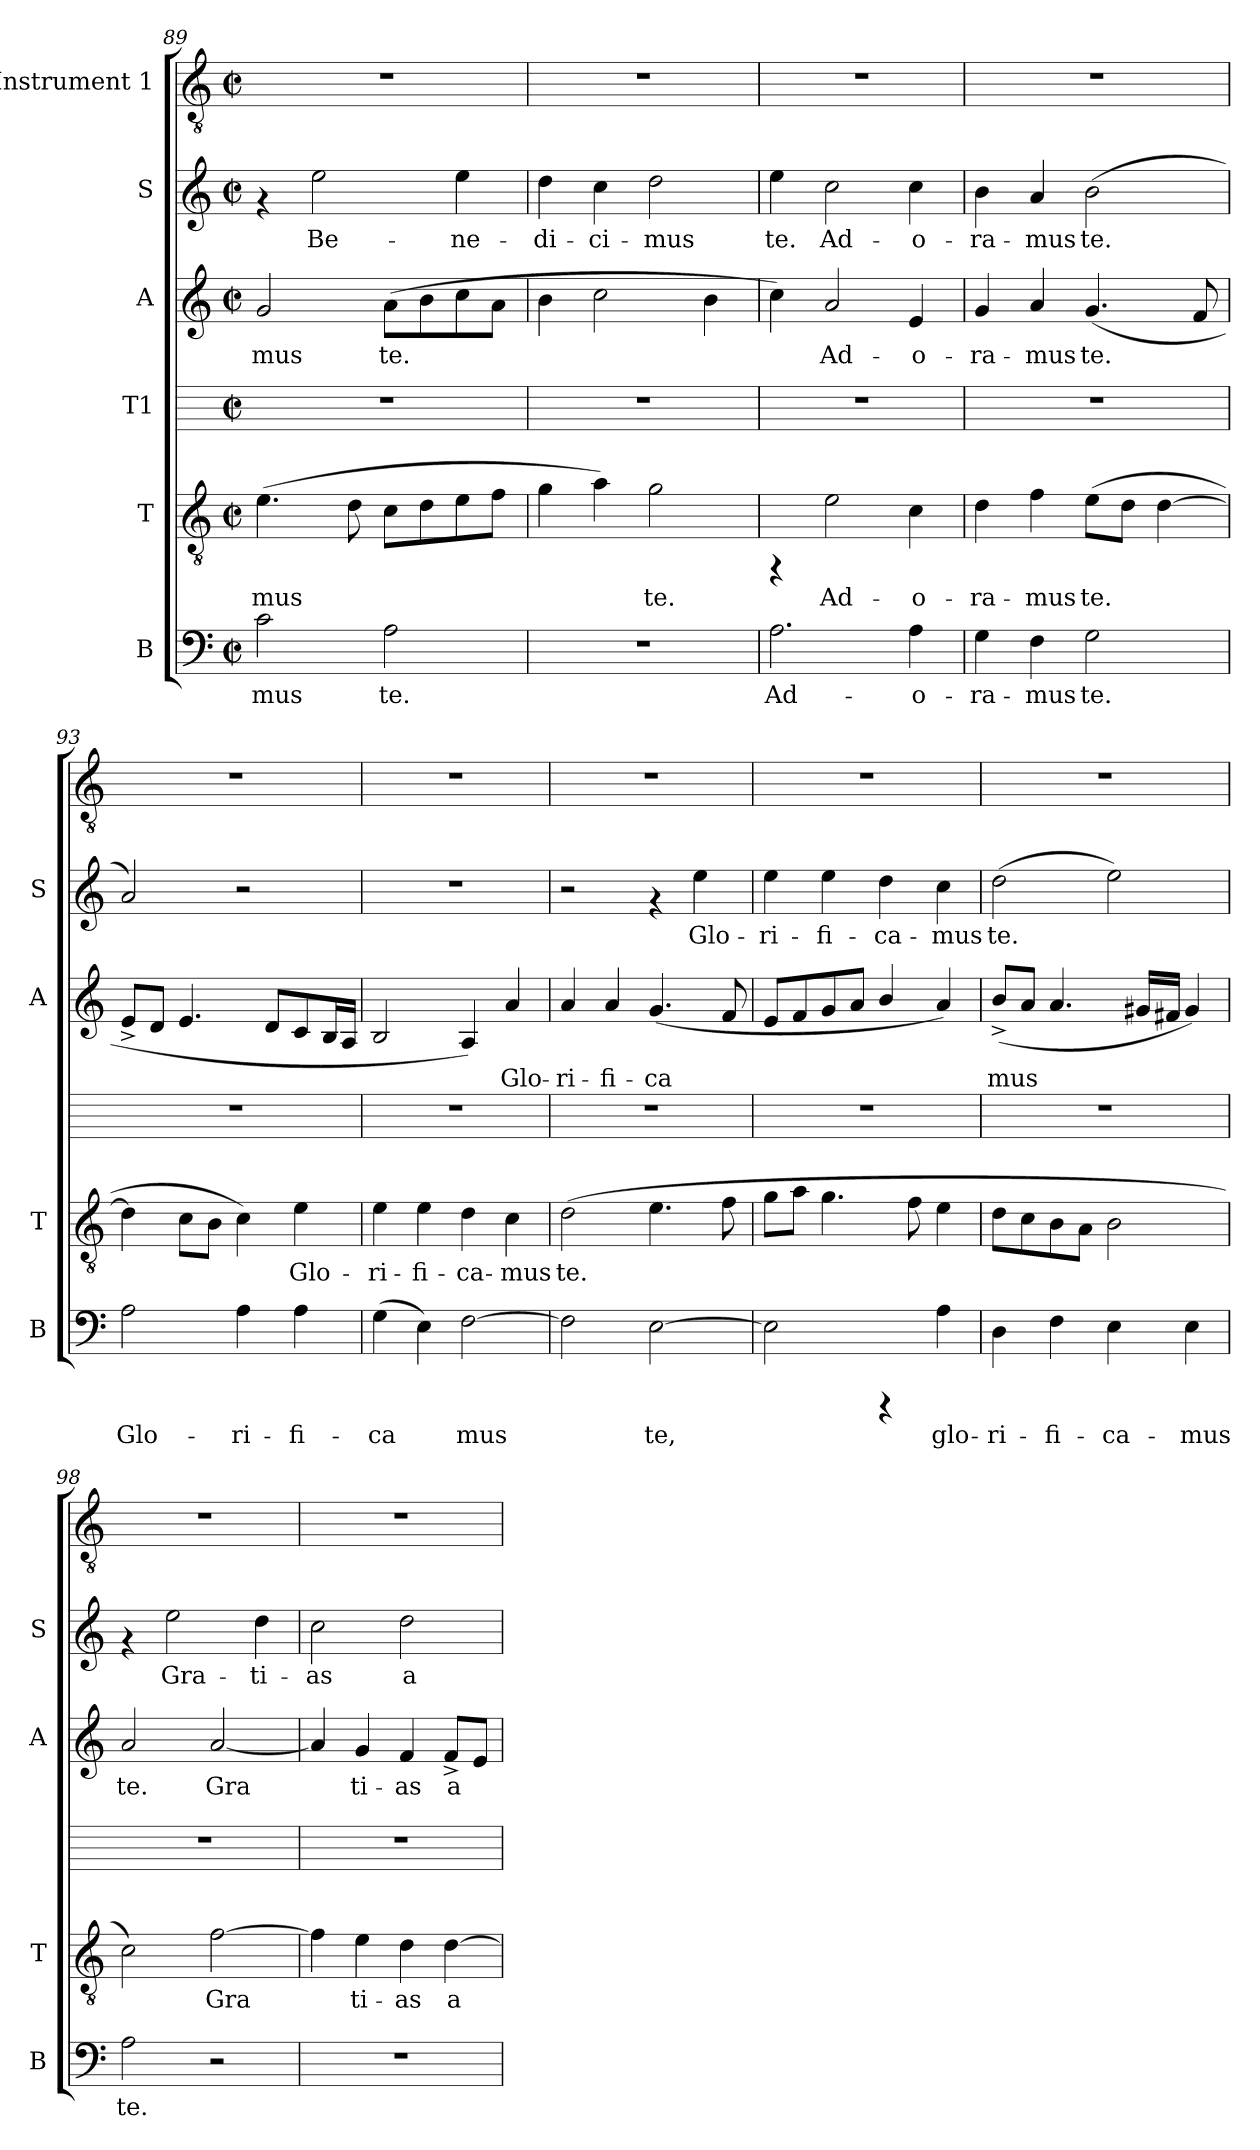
**kern	**text	**kern	**text	**kern	**kern	**text	**kern	**text	**kern
*part6	*part6	*part5	*part5	*part4	*part3	*part3	*part2	*part2	*part1
*staff6	*staff6	*staff5	*staff5	*staff4	*staff3	*staff3	*staff2	*staff2	*staff1
*I"B	*	*I"T	*	*I"T1	*I"A	*	*I"S	*	*I"Instrument 1
*I'B	*	*I'T	*	*	*I'A	*	*I'S	*	*
*clefF4	*	*clefGv2	*	*	*clefG2	*	*clefG2	*	*clefGv2
*k[]	*	*k[]	*	*k[]	*k[]	*	*k[]	*	*k[]
*C:	*	*C:	*	*C:	*C:	*	*C:	*	*C:
*M2/2	*	*M2/2	*	*M2/2	*M2/2	*	*M2/2	*	*M2/2
*met(c|)	*	*met(c|)	*	*met(c|)	*met(c|)	*	*met(c|)	*	*met(c|)
=89	=89	=89	=89	=89	=89	=89	=89	=89	=89
!	!LO:LY:b:cj	!	!LO:LY:b:cj	!	!	!LO:LY:b:cj	!	!	!
2c\	-mus	(>4.e\	-mus	1r	2g/	-mus	4rf	.	1r
!	!	!	!	!	!	!	!	!LO:LY:b:cj	!
.	.	.	.	.	.	.	2ee\	Be-	.
!	!	!	!LO:LY:b:cj	!	!	!	!	!	!
.	.	8d\	.	.	.	.	.	.	.
!	!LO:LY:b:cj	!	!LO:LY:b:cj	!	!	!LO:LY:b:cj	!	!	!
2A\	te.	8c\L	.	.	(>8a\L	te.	.	.	.
!	!	!	!LO:LY:b:cj	!	!	!LO:LY:b:cj	!	!	!
.	.	8d\	.	.	8b\	.	.	.	.
!	!	!	!LO:LY:b:cj	!	!	!LO:LY:b:cj	!	!LO:LY:b:cj	!
.	.	8e\	.	.	8cc\	.	4ee\	-ne-	.
!	!	!	!LO:LY:b:cj	!	!	!LO:LY:b:cj	!	!	!
.	.	8f\J	.	.	8a\J	.	.	.	.
=90	=90	=90	=90	=90	=90	=90	=90	=90	=90
!	!	!	!LO:LY:b:cj	!	!	!LO:LY:b:cj	!	!LO:LY:b:cj	!
1r	.	4g\	.	1r	4b\	.	4dd\	-di-	1r
!	!	!	!LO:LY:b:cj	!	!	!LO:LY:b:cj	!	!LO:LY:b:cj	!
.	.	4a\)	.	.	2cc\	.	4cc\	-ci-	.
!	!	!	!LO:LY:b:cj	!	!	!	!	!LO:LY:b:cj	!
.	.	2g\	te.	.	.	.	2dd\	-mus	.
!	!	!	!	!	!	!LO:LY:b:cj	!	!	!
.	.	.	.	.	4b\	.	.	.	.
=91	=91	=91	=91	=91	=91	=91	=91	=91	=91
!	!LO:LY:b:cj	!	!	!	!	!LO:LY:b:cj	!	!LO:LY:b:cj	!
2.A\	Ad-	4rFF	.	1r	4cc\)	.	4ee\	te.	1r
!	!	!	!LO:LY:b:cj	!	!	!LO:LY:b:cj	!	!LO:LY:b:cj	!
.	.	2e\	Ad-	.	2a/	Ad-	2cc\	Ad-	.
!	!LO:LY:b:cj	!	!LO:LY:b:cj	!	!	!LO:LY:b:cj	!	!LO:LY:b:cj	!
4A\	-o-	4c\	-o-	.	4e/	-o-	4cc\	-o-	.
!!LO:LB:g=z
=92	=92	=92	=92	=92	=92	=92	=92	=92	=92
!	!LO:LY:b:cj	!	!LO:LY:b:cj	!	!	!LO:LY:b:cj	!	!LO:LY:b:cj	!
4G\	-ra-	4d\	-ra-	1r	4g/	-ra-	4b\	-ra-	1r
!	!LO:LY:b:cj	!	!LO:LY:b:cj	!	!	!LO:LY:b:cj	!	!LO:LY:b:cj	!
4F\	-mus	4f\	-mus	.	4a/	-mus	4a/	-mus	.
!	!LO:LY:b:cj	!	!LO:LY:b:cj	!	!	!LO:LY:b:cj	!	!LO:LY:b:cj	!
2G\	te.	(>8e\L	te.	.	(<4.g/	te.	(>2b\	te.	.
!	!	!	!LO:LY:b:cj	!	!	!	!	!	!
.	.	8d\J	.	.	.	.	.	.	.
!	!	!	!LO:LY:b:cj	!	!	!	!	!	!
.	.	[>4d\	.	.	.	.	.	.	.
!	!	!	!	!	!	!LO:LY:b:cj	!	!	!
.	.	.	.	.	8f/	.	.	.	.
=93	=93	=93	=93	=93	=93	=93	=93	=93	=93
!	!LO:LY:b:cj	!	!LO:LY:b:cj	!	!	!LO:LY:b:cj	!	!LO:LY:b:cj	!
2A\	Glo-	4d\]	.	1r	8e^>/L	.	2a/)	.	1r
!	!	!	!	!	!	!LO:LY:b:cj	!	!	!
.	.	.	.	.	8d/J	.	.	.	.
!	!	!	!LO:LY:b:cj	!	!	!LO:LY:b:cj	!	!	!
.	.	8c\L	.	.	4.e/	.	.	.	.
!	!	!	!LO:LY:b:cj	!	!	!	!	!	!
.	.	8B\J	.	.	.	.	.	.	.
!	!LO:LY:b:cj	!	!LO:LY:b:cj	!	!	!	!	!	!
4A\	-ri-	4c\)	.	.	.	.	2r	.	.
!	!	!	!	!	!	!LO:LY:b:cj	!	!	!
.	.	.	.	.	8d/L	.	.	.	.
!	!LO:LY:b:cj	!	!LO:LY:b:cj	!	!	!LO:LY:b:cj	!	!	!
4A\	-fi-	4e\	Glo-	.	8c/	.	.	.	.
!	!	!	!	!	!	!LO:LY:b:cj	!	!	!
.	.	.	.	.	16B/	.	.	.	.
!	!	!	!	!	!	!LO:LY:b:cj	!	!	!
.	.	.	.	.	16A/J	.	.	.	.
=94	=94	=94	=94	=94	=94	=94	=94	=94	=94
!	!LO:LY:b:cj	!	!LO:LY:b:cj	!	!	!LO:LY:b:cj	!	!	!
(>4G\	-ca-	4e\	-ri-	1r	2B/	.	1r	.	1r
!	!LO:LY:b:cj	!	!LO:LY:b:cj	!	!	!	!	!	!
4E\)	--	4e\	-fi-	.	.	.	.	.	.
!	!LO:LY:b:cj	!	!LO:LY:b:cj	!	!	!LO:LY:b:cj	!	!	!
[>2F\	-mus	4d\	-ca-	.	4A/)	.	.	.	.
!	!	!	!LO:LY:b:cj	!	!	!LO:LY:b:cj	!	!	!
.	.	4c\	-mus	.	4a/	Glo-	.	.	.
=95	=95	=95	=95	=95	=95	=95	=95	=95	=95
!	!LO:LY:b:cj	!	!LO:LY:b:cj	!	!	!LO:LY:b:cj	!	!	!
2F\]	.	(>2d\	te.	1r	4a/	-ri-	2r	.	1r
!	!	!	!	!	!	!LO:LY:b:cj	!	!	!
.	.	.	.	.	4a/	-fi-	.	.	.
!	!LO:LY:b:cj	!	!LO:LY:b:cj	!	!	!LO:LY:b:cj	!	!	!
[>2E\	te,	4.e\	.	.	(<4.g/	-ca-	4rf	.	.
!	!	!	!	!	!	!	!	!LO:LY:b:cj	!
.	.	.	.	.	.	.	4ee\	Glo-	.
!	!	!	!LO:LY:b:cj	!	!	!LO:LY:b:cj	!	!	!
.	.	8f\	.	.	8f/	--	.	.	.
=96	=96	=96	=96	=96	=96	=96	=96	=96	=96
!	!LO:LY:b:cj	!	!LO:LY:b:cj	!	!	!LO:LY:b:cj	!	!LO:LY:b:cj	!
2E\]	.	8g\L	.	1r	8e/L	--	4ee\	-ri-	1r
!	!	!	!LO:LY:b:cj	!	!	!LO:LY:b:cj	!	!	!
.	.	8a\J	.	.	8f/	--	.	.	.
!	!	!	!LO:LY:b:cj	!	!	!LO:LY:b:cj	!	!LO:LY:b:cj	!
.	.	4.g\	.	.	8g/	--	4ee\	-fi-	.
!	!	!	!	!	!	!LO:LY:b:cj	!	!	!
.	.	.	.	.	8a/J	--	.	.	.
!	!	!	!	!	!	!LO:LY:b:cj	!	!LO:LY:b:cj	!
4rCCC	.	.	.	.	4b/	--	4dd\	-ca-	.
!	!	!	!LO:LY:b:cj	!	!	!	!	!	!
.	.	8f\	.	.	.	.	.	.	.
!	!LO:LY:b:cj	!	!LO:LY:b:cj	!	!	!LO:LY:b:cj	!	!LO:LY:b:cj	!
4A\	glo-	4e\	.	.	4a/)	--	4cc\	-mus	.
!!LO:PB:g=z
=97	=97	=97	=97	=97	=97	=97	=97	=97	=97
!	!LO:LY:b:cj	!	!LO:LY:b:cj	!	!	!LO:LY:b:cj	!	!LO:LY:b:cj	!
4D\	-ri-	8d\L	.	1r	(<8b^>/L	-mus	(>2dd\	te.	1r
!	!	!	!LO:LY:b:cj	!	!	!LO:LY:b:cj	!	!	!
.	.	8c\	.	.	8a/J	.	.	.	.
!	!LO:LY:b:cj	!	!LO:LY:b:cj	!	!	!LO:LY:b:cj	!	!	!
4F\	-fi-	8B\	.	.	4.a/	.	.	.	.
!	!	!	!LO:LY:b:cj	!	!	!	!	!	!
.	.	8A\J	.	.	.	.	.	.	.
!	!LO:LY:b:cj	!	!LO:LY:b:cj	!	!	!	!	!LO:LY:b:cj	!
4E\	-ca-	2B\	.	.	.	.	2ee\)	.	.
!	!	!	!	!	!	!LO:LY:b:cj	!	!	!
.	.	.	.	.	16g#X/L	.	.	.	.
!	!	!	!	!	!	!LO:LY:b:cj	!	!	!
.	.	.	.	.	16f#X/J	.	.	.	.
!	!LO:LY:b:cj	!	!	!	!	!LO:LY:b:cj	!	!	!
4E\	-mus	.	.	.	4g#/)	.	.	.	.
=98	=98	=98	=98	=98	=98	=98	=98	=98	=98
!	!LO:LY:b:cj	!	!LO:LY:b:cj	!	!	!LO:LY:b:cj	!	!	!
2A\	te.	2c\)	.	1r	2a/	te.	4rf	.	1r
!	!	!	!	!	!	!	!	!LO:LY:b:cj	!
.	.	.	.	.	.	.	2ee\	Gra-	.
!	!	!	!LO:LY:b:cj	!	!	!LO:LY:b:cj	!	!	!
2r	.	[>2f\	Gra-	.	[<2a/	Gra-	.	.	.
!	!	!	!	!	!	!	!	!LO:LY:b:cj	!
.	.	.	.	.	.	.	4dd\	-ti-	.
=99	=99	=99	=99	=99	=99	=99	=99	=99	=99
!	!	!	!LO:LY:b:cj	!	!	!LO:LY:b:cj	!	!LO:LY:b:cj	!
1r	.	4f\]	--	1r	4a/]	--	2cc\	-as	1r
!	!	!	!LO:LY:b:cj	!	!	!LO:LY:b:cj	!	!	!
.	.	4e\	-ti-	.	4g/	-ti-	.	.	.
!	!	!	!LO:LY:b:cj	!	!	!LO:LY:b:cj	!	!LO:LY:b:cj	!
.	.	4d\	-as	.	4f/	-as	2dd\	a-	.
!	!	!	!LO:LY:b:cj	!	!	!LO:LY:b:cj	!	!	!
.	.	[>4d\	a-	.	8f^>/L	a-	.	.	.
!	!	!	!	!	!	!LO:LY:b:cj	!	!	!
.	.	.	.	.	8e/J	--	.	.	.
=	=	=	=	=	=	=	=	=	=
*-	*-	*-	*-	*-	*-	*-	*-	*-	*-
